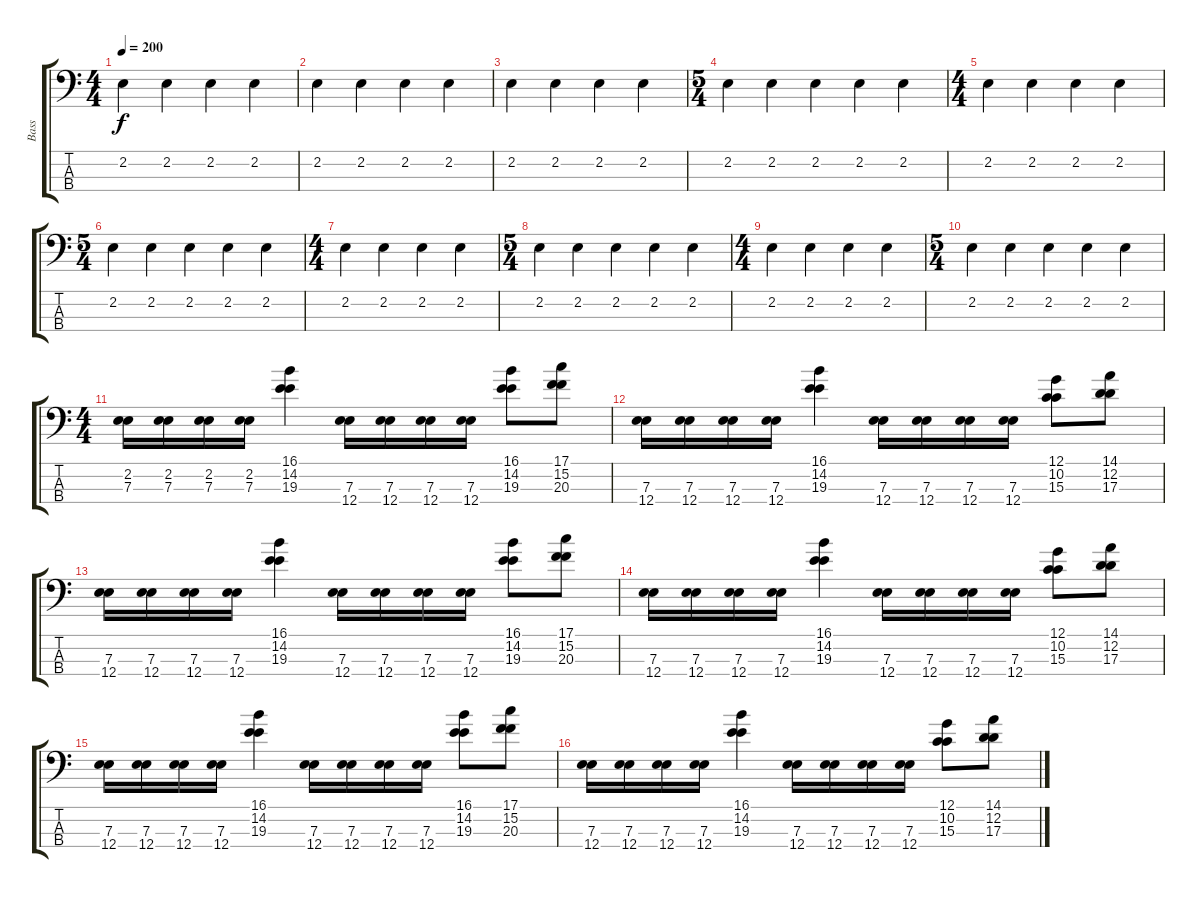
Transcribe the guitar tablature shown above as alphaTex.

\track ("Bass" "Bass") {instrument electricbassfinger}
\staff {score tabs}
\tuning (G2 D2 A1 E1) {hide}
\ts (4 4)
\tempo 200
\clef f4
\ks c
2.2.4{dy f} 2.2.4 2.2.4 2.2.4 |
2.2.4 2.2.4 2.2.4 2.2.4 |
2.2.4 2.2.4 2.2.4 2.2.4 |
\ts (5 4)
2.2.4 2.2.4 2.2.4 2.2.4 2.2.4 |
\ts (4 4)
2.2.4 2.2.4 2.2.4 2.2.4 |
\ts (5 4)
2.2.4 2.2.4 2.2.4 2.2.4 2.2.4 |
\ts (4 4)
2.2.4 2.2.4 2.2.4 2.2.4 |
\ts (5 4)
2.2.4 2.2.4 2.2.4 2.2.4 2.2.4 |
\ts (4 4)
2.2.4 2.2.4 2.2.4 2.2.4 |
\ts (5 4)
2.2.4 2.2.4 2.2.4 2.2.4 2.2.4 |
\ts (4 4)
(2.2 7.3).16 (2.2 7.3).16 (2.2 7.3).16 (2.2 7.3).16 (16.1 14.2 19.3).4 (7.3 12.4).16 (7.3 12.4).16 (7.3 12.4).16 (7.3 12.4).16 (16.1 14.2 19.3).8 (17.1 15.2 20.3).8 |
(7.3 12.4).16 (7.3 12.4).16 (7.3 12.4).16 (7.3 12.4).16 (16.1 14.2 19.3).4 (7.3 12.4).16 (7.3 12.4).16 (7.3 12.4).16 (7.3 12.4).16 (12.1 10.2 15.3).8 (14.1 12.2 17.3).8 |
(7.3 12.4).16 (7.3 12.4).16 (7.3 12.4).16 (7.3 12.4).16 (16.1 14.2 19.3).4 (7.3 12.4).16 (7.3 12.4).16 (7.3 12.4).16 (7.3 12.4).16 (16.1 14.2 19.3).8 (17.1 15.2 20.3).8 |
(7.3 12.4).16 (7.3 12.4).16 (7.3 12.4).16 (7.3 12.4).16 (16.1 14.2 19.3).4 (7.3 12.4).16 (7.3 12.4).16 (7.3 12.4).16 (7.3 12.4).16 (12.1 10.2 15.3).8 (14.1 12.2 17.3).8 |
(7.3 12.4).16 (7.3 12.4).16 (7.3 12.4).16 (7.3 12.4).16 (16.1 14.2 19.3).4 (7.3 12.4).16 (7.3 12.4).16 (7.3 12.4).16 (7.3 12.4).16 (16.1 14.2 19.3).8 (17.1 15.2 20.3).8 |
(7.3 12.4).16 (7.3 12.4).16 (7.3 12.4).16 (7.3 12.4).16 (16.1 14.2 19.3).4 (7.3 12.4).16 (7.3 12.4).16 (7.3 12.4).16 (7.3 12.4).16 (12.1 10.2 15.3).8 (14.1 12.2 17.3).8
